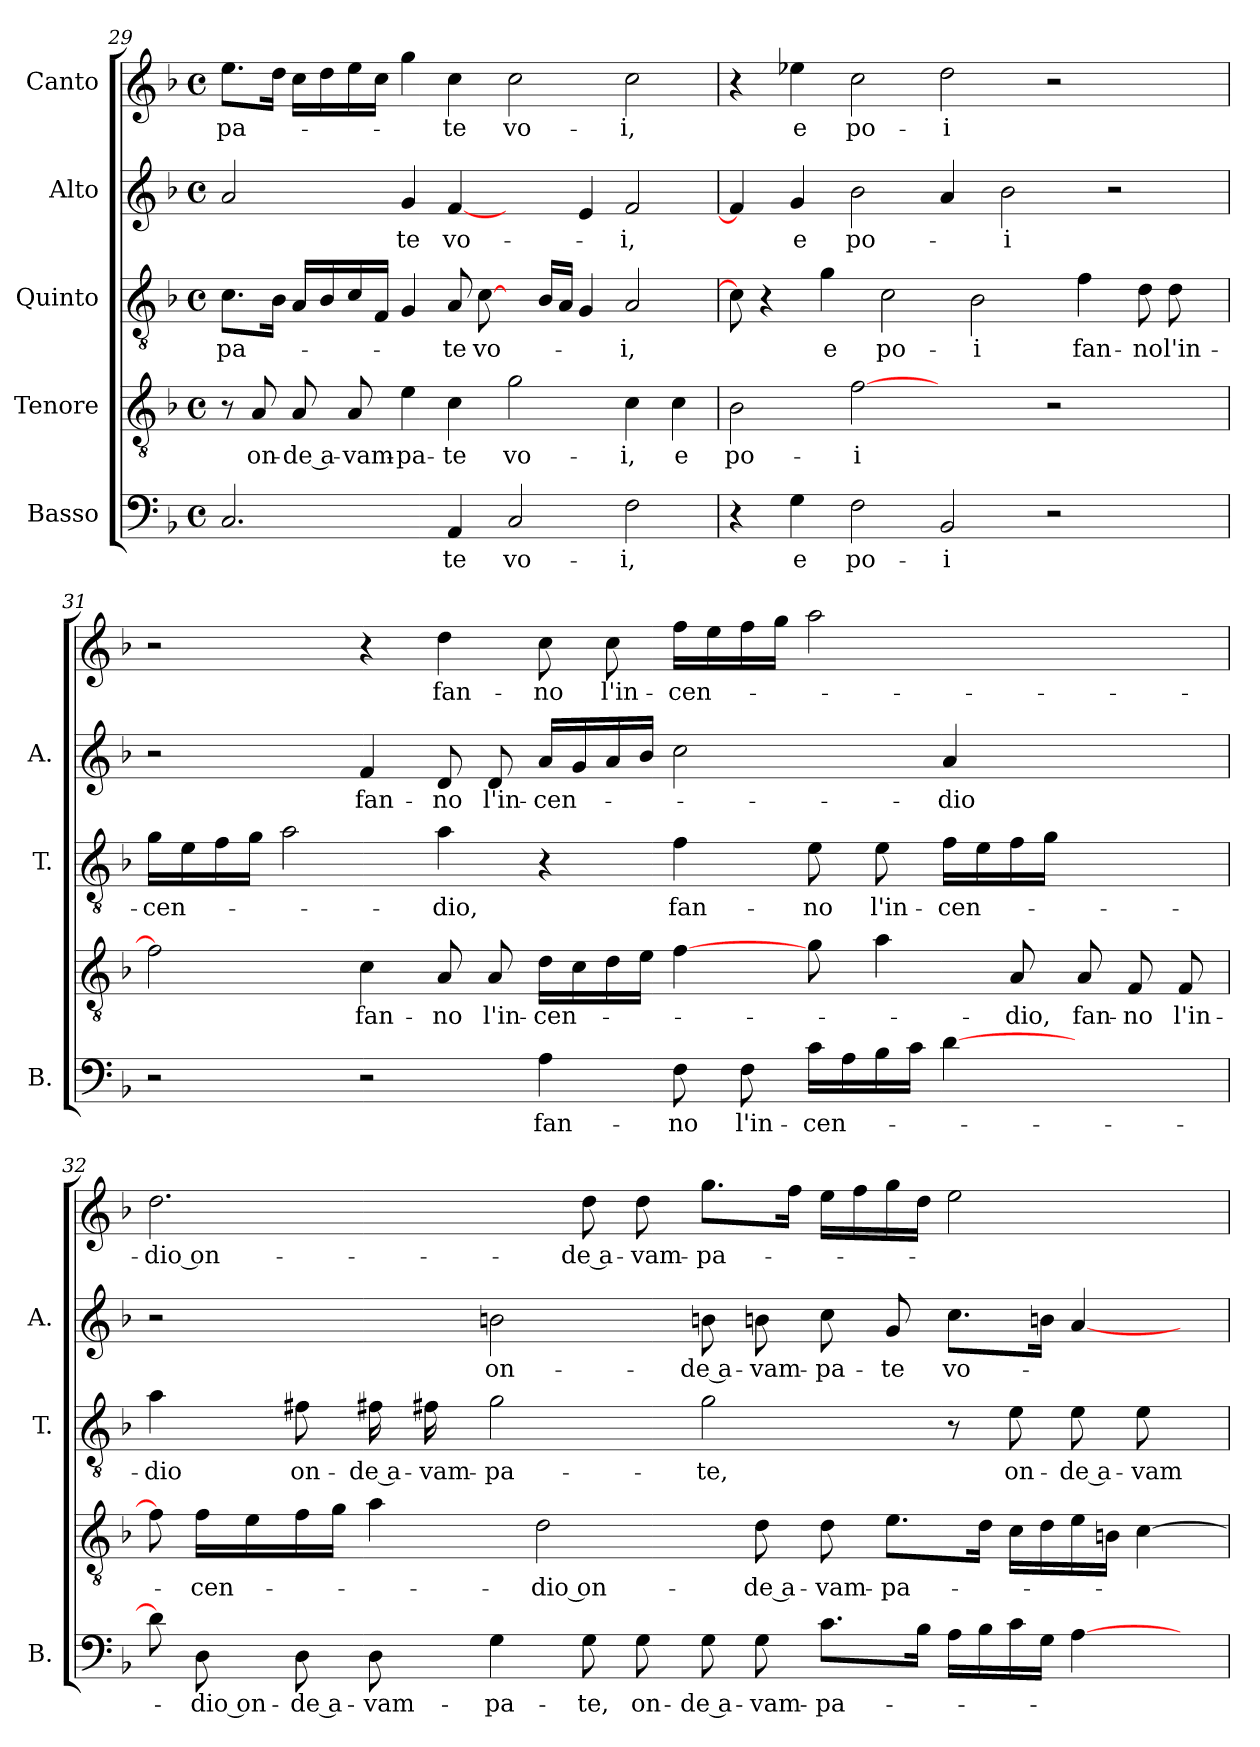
**kern	**text	**kern	**text	**kern	**text	**kern	**text	**kern	**text
*part5	*part5	*part4	*part4	*part3	*part3	*part2	*part2	*part1	*part1
*staff5	*staff5	*staff4	*staff4	*staff3	*staff3	*staff2	*staff2	*staff1	*staff1
*I"Basso	*	*I"Tenore	*	*I"Quinto	*	*I"Alto	*	*I"Canto	*
*I'B.	*	*	*	*I'T.	*	*I'A.	*	*	*
*clefF4	*	*clefGv2	*	*clefGv2	*	*clefG2	*	*clefG2	*
*k[b-]	*	*k[b-]	*	*k[b-]	*	*k[b-]	*	*k[b-]	*
*F:	*	*F:	*	*F:	*	*F:	*	*F:	*
*M4/4	*	*M4/4	*	*M4/4	*	*M4/4	*	*M4/4	*
*met(c)	*	*met(c)	*	*met(c)	*	*met(c)	*	*met(c)	*
=29	=29	=29	=29	=29	=29	=29	=29	=29	=29
2.C/	.	8r	.	8.c\L	-pa-	2a/	.	8.ee\L	-pa-
.	.	8A/	on-	.	.	.	.	.	.
.	.	.	.	16B-\Jk	.	.	.	16dd\Jk	.
.	.	8A/	-de a-	16A/LL	.	.	.	16cc\LL	.
.	.	.	.	16B-/	.	.	.	16dd\	.
.	.	8A/	-vam-	16c/	.	.	.	16ee\	.
.	.	.	.	16F/JJ	.	.	.	16cc\JJ	.
.	.	4e\	-pa-	4G/	.	4g/	-te	4gg\	.
4AA/	-te	4c\	-te	8A/	-te	[4f/	vo-	4cc\	-te
.	.	.	.	[8c\	vo-	.	.	.	.
2C/	vo-	2g\	vo-	8ryy	.	4ryy	.	2cc\	vo-
.	.	.	.	16B-/LL	.	.	.	.	.
.	.	.	.	16A/JJ	.	.	.	.	.
.	.	.	.	4G/	.	4e/	.	.	.
2F\	-i,	4c\	-i,	2A/	-i,	2f/	-i,	2cc\	-i,
.	.	4c\	e	.	.	.	.	.	.
=30	=30	=30	=30	=30	=30	=30	=30	=30	=30
4r	.	2B-\	po-	8c\]	.	4f/]	.	4r	.
.	.	.	.	4r	.	.	.	.	.
4G\	e	.	.	.	.	4g/	e	4ee-X\	e
.	.	.	.	4g\	e	.	.	.	.
2F\	po-	[2f\	-i	.	.	2b-\	po-	2cc\	po-
.	.	.	.	2c\	po-	.	.	.	.
2BB-/	-i	2ryy	.	.	.	4a/	.	2dd\	-i
.	.	.	.	2B-\	-i	.	.	.	.
.	.	.	.	.	.	2b-\	-i	.	.
2r	.	2r	.	.	.	.	.	2r	.
.	.	.	.	4f\	fan-	.	.	.	.
.	.	.	.	.	.	2r	.	.	.
.	.	.	.	8d\	-no	.	.	.	.
4ryy	.	4ryy	.	8d\	l'in-	.	.	4ryy	.
.	.	.	.	8ryy	.	.	.	.	.
=31	=31	=31	=31	=31	=31	=31	=31	=31	=31
2r	.	2f\]	.	16g\LL	-cen-	2r	.	2r	.
.	.	.	.	16e\	.	.	.	.	.
.	.	.	.	16f\	.	.	.	.	.
.	.	.	.	16g\JJ	.	.	.	.	.
.	.	.	.	2a\	.	.	.	.	.
2r	.	4c\	fan-	.	.	4f/	fan-	4r	.
.	.	8A/	-no	4a\	-dio,	8d/	-no	4dd\	fan-
.	.	8A/	l'in-	.	.	8d/	l'in-	.	.
4A\	fan-	16d\LL	-cen-	4r	.	16a/LL	-cen-	8cc\	-no
.	.	16c\	.	.	.	16g/	.	.	.
.	.	16d\	.	.	.	16a/	.	8cc\	l'in-
.	.	16e\JJ	.	.	.	16b-/JJ	.	.	.
8F\	-no	[4f\	.	4f\	fan-	2cc\	.	16ff\LL	-cen-
.	.	.	.	.	.	.	.	16ee\	.
8F\	l'in-	.	.	.	.	.	.	16ff\	.
.	.	.	.	.	.	.	.	16gg\JJ	.
16c\LL	-cen-	8g\	.	8e\	-no	.	.	2aa\	.
16A\	.	.	.	.	.	.	.	.	.
16B-\	.	4a\	.	8e\	l'in-	.	.	.	.
16c\JJ	.	.	.	.	.	.	.	.	.
[4d\	.	.	.	16f\LL	-cen-	4a/	-dio	.	.
.	.	.	.	16e\	.	.	.	.	.
.	.	8A/	-dio,	16f\	.	.	.	.	.
.	.	.	.	16g\JJ	.	.	.	.	.
4.ryy	.	8A/	fan-	4.ryy	.	4.ryy	.	4.ryy	.
.	.	8F/	-no	.	.	.	.	.	.
.	.	8F/	l'in-	.	.	.	.	.	.
=32	=32	=32	=32	=32	=32	=32	=32	=32	=32
8d\]	.	8f\]	.	4a\	-dio	2r	.	2.dd\	-dio on-
8D\	-dio on-	16f\LL	-cen-	.	.	.	.	.	.
.	.	16e\	.	.	.	.	.	.	.
8D\	-de a-	16f\	.	8f#X\	on-	.	.	.	.
.	.	16g\JJ	.	.	.	.	.	.	.
8D\	-vam-	4a\	.	16f#X\	-de a-	.	.	.	.
.	.	.	.	16f#X\	-vam-	.	.	.	.
4G\	-pa-	.	.	2g\	-pa-	2bn\	on-	.	.
.	.	2d\	-dio on-	.	.	.	.	.	.
8G\	-te,	.	.	.	.	.	.	8dd\	-de a-
8G\	on-	.	.	.	.	.	.	8dd\	-vam-
8G\	-de a-	.	.	2g\	-te,	8bn\	-de a-	8.gg\L	-pa-
8G\	-vam-	8d\	-de a-	.	.	8bn\	-vam-	.	.
.	.	.	.	.	.	.	.	16ff\Jk	.
8.c\L	-pa-	8d\	-vam-	.	.	8cc\	-pa-	16ee\LL	.
.	.	.	.	.	.	.	.	16ff\	.
.	.	8.e\L	-pa-	.	.	8g/	-te	16gg\	.
16B-\Jk	.	.	.	.	.	.	.	16dd\JJ	.
16A\LL	.	.	.	8r	.	8.cc\L	vo-	2ee\	.
16B-\	.	16d\Jk	.	.	.	.	.	.	.
16c\	.	16c\LL	.	8e\	on-	.	.	.	.
16G\JJ	.	16d\	.	.	.	16bn\Jk	.	.	.
[4A\	.	16e\	.	8e\	-de a-	[4a/	.	.	.
.	.	16Bn\JJ	.	.	.	.	.	.	.
.	.	[4c\	.	8e\	-vam-	.	.	.	.
8ryy	.	.	.	8ryy	.	8ryy	.	8ryy	.
=	=	=	=	=	=	=	=	=	=
*-	*-	*-	*-	*-	*-	*-	*-	*-	*-
